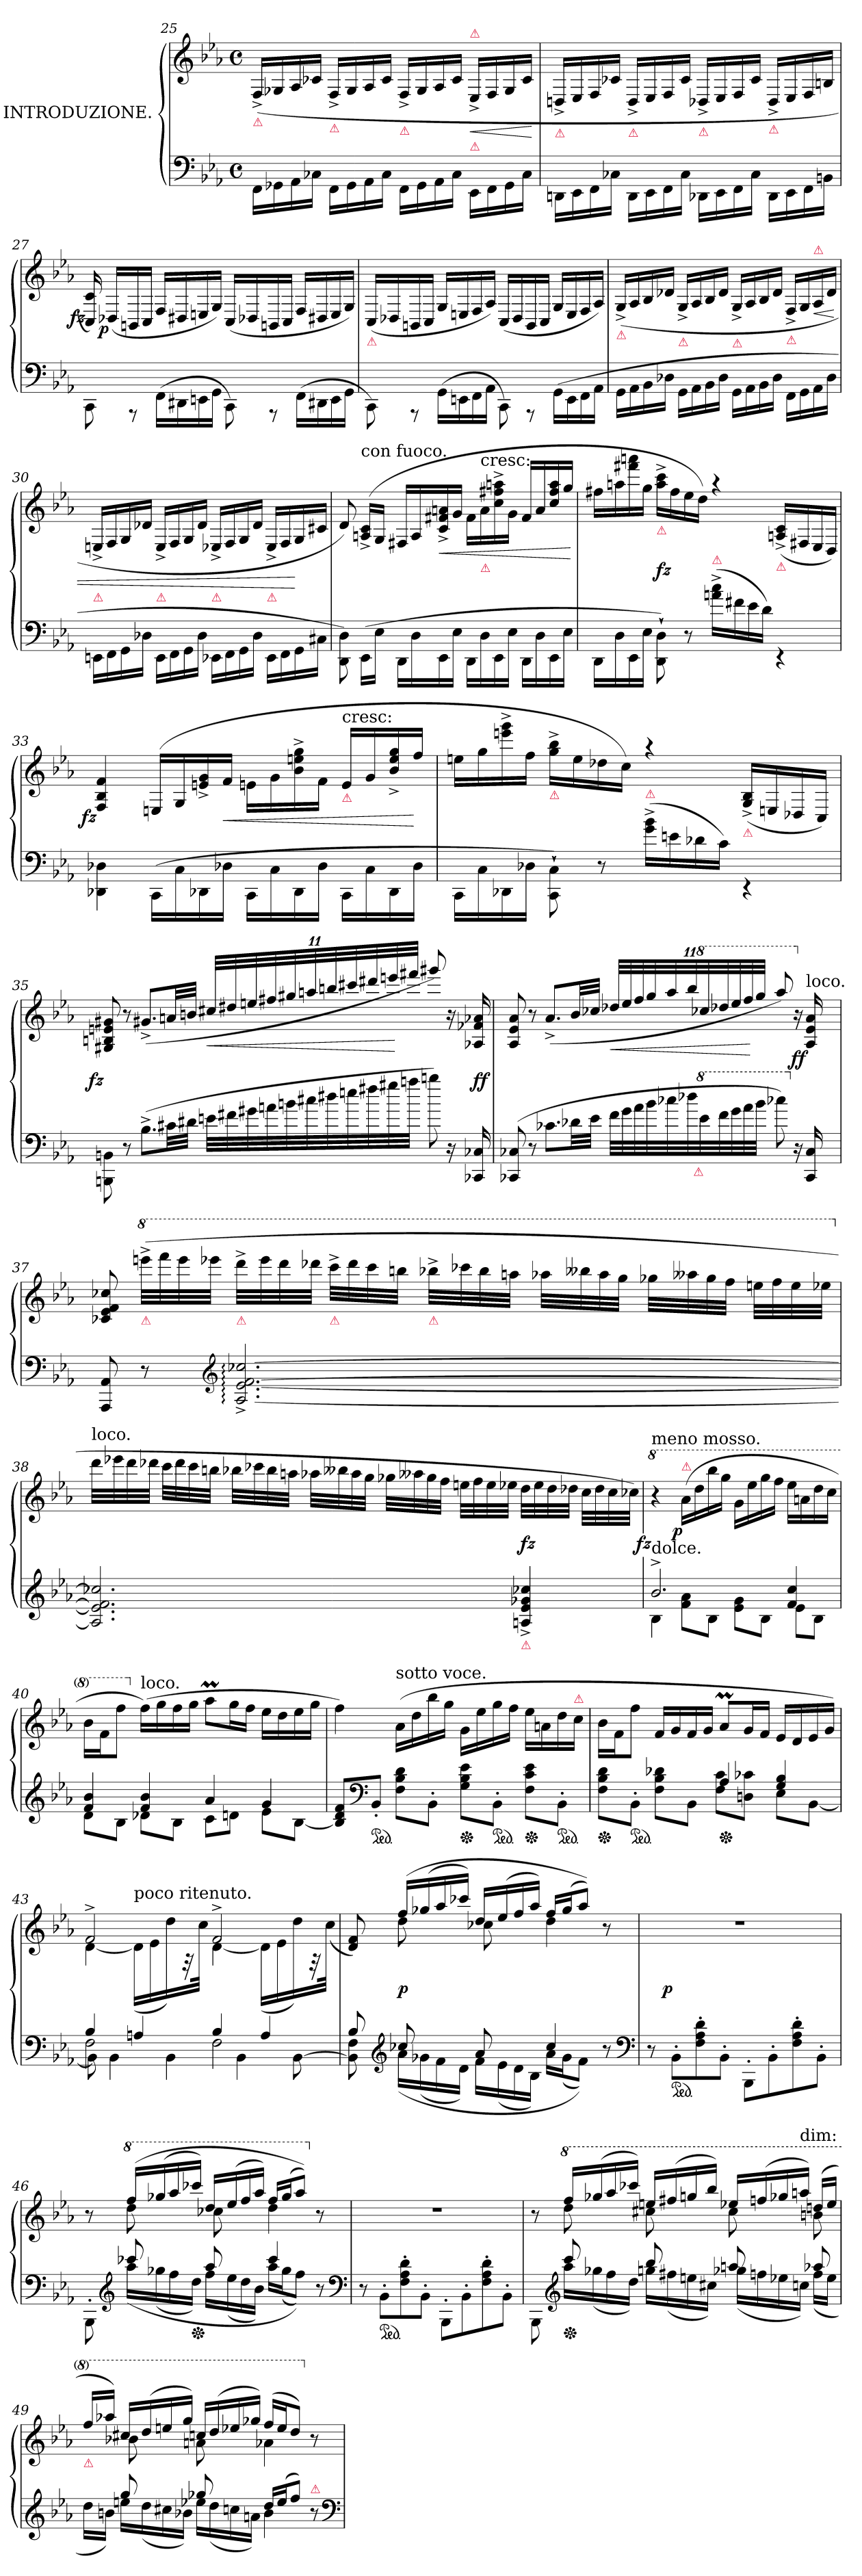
**kern	**kern	**dynam
*part1	*part1	*part1
*staff2	*staff1	*staff1/2
*I"INTRODUZIONE.	*	*
*clefF4	*clefG2	*
*k[b-e-a-]	*k[b-e-a-]	*
*M4/4	*M4/4	*
*met(c)	*met(c)	*
=25	=25	=25
!	!LO:TX:b:color=crimson:t=⚠	!
16FF\LL	(>16F^>/LL	.
16GG-X	16G-X	.
16AA-\	16A-/	.
16C-XJJ	16c-XJJ	.
!	!LO:TX:b:color=crimson:t=⚠	!
16FF\LL	16F^>/LL	.
16GG-\	16G-/	.
16AA-\	16A-/	.
16C-\JJ	16c-/JJ	.
!	!LO:TX:b:color=crimson:t=⚠	!
16FF\LL	16F^>/LL	.
16GG-\	16G-/	.
16AA-\	16A-/	.
16C-\JJ	16c-/JJ	.
!	!LO:TX:b:color=crimson:t=⚠	!
!	!LO:TX:a:color=crimson:t=⚠	!
!	!	!LO:HP:b
16EE-\LL	16E-^>/LL	<
16FF\	16F/	.
16GG-\	16G-/	.
16C-\JJ	16c-/JJ	.
.	.	[
=26	=26	=26
!	!LO:TX:b:color=crimson:t=⚠	!
16DDn\LL	16Dn^>/LL	.
16EE-\	16E-/	.
16FF\	16F/	.
16C-XJJ	16c-XJJ	.
!	!LO:TX:b:color=crimson:t=⚠	!
16DD\LL	16D^>/LL	.
16EE-\	16E-/	.
16FF\	16F/	.
16C-\JJ	16c-/JJ	.
!	!LO:TX:b:color=crimson:t=⚠	!
16DD-XLL	16D-X^>LL	.
16EE-\	16E-/	.
16FF\	16F/	.
16C-\JJ	16c-/JJ	.
!	!LO:TX:b:color=crimson:t=⚠	!
16DD-\LL	16D-^>/LL	.
16EE-\	16E-/	.
16FF\	16F/	.
16BBn\JJ	16Bn/JJ	.
=27	=27	=27
!	!	!LO:DY:rj
8CC\	16C/ 16c/)	fz
!	!	!LO:DY:rj
.	(>16D-XLL	p
8rAAA	16BBn/	.
.	16C/JJ	.
(<16FF\LL	16F/LL	.
16DD#X	16D#X	.
16EEn\	16En/	.
16GG\JJ	16G/JJ)	.
8CC\)	(>16C/LL	.
.	16D-X	.
8rAAA	16BBn/	.
.	16C/JJ	.
(<16FF\LL	16F/LL	.
16DD#X	16D#X	.
16EE\	16E/	.
16GG\JJ	16G/JJ)	.
=28	=28	=28
!	!LO:TX:b:color=crimson:t=⚠	!
8CC\)	(>16C/LL	.
.	16D-X	.
8rAAA	16BBn/	.
.	16C/JJ	.
(<16GG\LL	16G/LL	.
16EEn\	16En/	.
16FF\	16F/	.
16AA-\JJ	16A-/JJ)	.
8CC\)	(>16C/LL	.
.	16D-/	.
8rAAA	16BB/	.
.	16C/JJ	.
(<16GG\LL	16G/LL	.
16EE\	16E/	.
16FF\	16F/	.
16AA-\JJ	16A-/JJ)	.
=29	=29	=29
!	!LO:TX:b:color=crimson:t=⚠	!
16GG\LL	(>16G^>/LL	.
16AA-\	16A-/	.
16BB-\	16B-/	.
16D-XJJ	16d-XJJ	.
!	!LO:TX:b:color=crimson:t=⚠	!
16GG\LL	16G^>/LL	.
16AA-\	16A-/	.
16BB-\	16B-/	.
16D-\JJ	16d-/JJ	.
!	!LO:TX:b:color=crimson:t=⚠	!
16GG\LL	16G^>/LL	.
16AA-\	16A-/	.
16BB-\	16B-/	.
16D-\JJ	16d-/JJ	.
!	!LO:TX:b:color=crimson:t=⚠	!
16FF\LL	16F^>/LL	.
16GG\	16G/	.
!	!LO:TX:a:color=crimson:t=⚠	!
!	!	!LO:HP:b
16AA-\	16A-/	<
16D-\JJ	16d-/JJ	.
=30	=30	=30
!	!LO:TX:b:color=crimson:t=⚠	!
16EEn\LL	16En^>/LL	.
16FF\	16F/	.
16GG\	16G/	.
16D-XJJ	16d-XJJ	.
!	!LO:TX:b:color=crimson:t=⚠	!
16EE\LL	16E^>/LL	.
16FF\	16F/	.
16GG\	16G/	.
16D-\JJ	16d-/JJ	.
!	!LO:TX:b:color=crimson:t=⚠	!
16EE-XLL	16E-X^>LL	.
16FF\	16F/	.
16GG\	16G/	.
16D-\JJ	16d-/JJ	.
!	!LO:TX:b:color=crimson:t=⚠	!
16EE-\LL	16E-^>/LL	.
16FF\	16F/	.
16GG\	16G/	[
16C#XJJ	16c#XJJ	.
=31	=31	=31
8DD\ 8D\)	8d)	fz fz
!	!LO:TX:a:t=con fuoco.	!
(<16EE-\LL	(>16An^>/ 16c^>/LL	.
16E-\JJ	16G/JJ	.
16DD\LL	16F#X/LL	.
16D\	16A/	.
!	!	!LO:HP:b
16EE-	16c^> 16f#X^> 16an^>	<
16E-JJ	16gJJ	.
16DD\LL	16f#LL	.
!	!LO:TX:t=cresc&colon;	!
!	!LO:TX:b:color=crimson:t=⚠	!
16D	16a	.
16EE-	16cc^> 16ff#X^> 16aan^>	.
16E-JJ	16gJJ	.
16DD\LL	16f#/LL	.
16D	16a	.
16EE-	16cc 16ff# 16aa	.
16E-JJ	16ggJJ	.
.	.	[
=32	=32	=32
16DD\LL	16ff#XLL	.
16D	16aan	.
16EE-	16fff#X 16aaan	.
16E-JJ	16ggJJ	.
!	!LO:TX:b:color=crimson:t=⚠	!
8DD`>\ 8D`>\)	16aa^< 16ccc^<LL	fz
.	16ff#	.
8r	16ee-	.
.	16ddJJ)	.
!LO:TX:a:color=crimson:t=⚠	!	!
(>16an^<\ 16cc^<\LL	4raa	.
16f#X	.	.
16e-\	.	.
16d\JJ)	.	.
!	!LO:TX:b:color=crimson:t=⚠	!
4rEE	(<16An^>/ 16c^>/LL	.
.	16F#X	.
.	16E-/	.
.	16D/JJ)	.
=33	=33	=33
!	!	!LO:DY:rj
4DD-X\ 4D-X\	4F/ 4B-/ 4f/	fz
(>16CC\LL	(>16En/LL	.
16C\	16G/	.
16DD-X	16en^> 16g^>	.
!	!	!LO:HP:b
16D-XJJ	16fJJ	<
16CC\LL	16enLL	.
16C	16g	.
16DD-	16b-^> 16een^> 16gg^>	.
16D-JJ	16fJJ	.
!	!LO:TX:t=cresc&colon;	!
!	!LO:TX:b:color=crimson:t=⚠	!
16CC\LL	16e/LL	.
16C	16g	.
16DD-	16b-^> 16ee^> 16gg^>	.
16D-JJ	16ffJJ	[
=34	=34	=34
16CC\LL	16eenLL	.
16C	16gg	.
16DD-X	16eeen^< 16ggg^<	.
16D-XJJ	16ffJJ	.
!	!LO:TX:b:color=crimson:t=⚠	!
8CC`>\ 8C`>\)	16gg^< 16bb-^<LL	.
.	16ee	.
8r	16dd-X	.
.	16ccJJ)	.
!LO:TX:a:color=crimson:t=⚠	!	!
(>16g^<\ 16b-^<\LL	4raa	.
16en\	.	.
16d-X	.	.
16c\JJ)	.	.
!	!LO:TX:b:color=crimson:t=⚠	!
4rEE	(<16G^>/ 16B-^>/LL	.
.	16En/	.
.	16D-X/	.
.	16C/JJ)	.
=35	=35	=35
!	!	!LO:DY:rj
8BBBn\ 8BBn\	8G#X/ 8Bn/ 8en/ 8g#X/	fz
8r	8r	.
(<8.B-^>L	(>8.g#X^>L	.
32c#XLL	32anLL	.
32d#XJJJ	32bnJJJ	.
*Xtuplet	*	*
!	!	!LO:HP:b
44en\LLL	44cc#X/LLL	<
44f#X	44dd#X	.
44g#X	44een	.
44an\	44ff#X/	.
44bn\	44gg#X/	.
44cc#X	44aan	.
44dd#X	44bbn	.
44een	44ccc#X	.
44ff#X	44ddd#X	.
44gg#X	44eeen	.
44aanJJJ	44fff#XJJJ	[
8bbn)	8ggg#X/)	.
16r	16r	.
16CC-X 16C-X	16A-X 16f-X 16a-X	ff
=36	=36	=36
(<8CC-X 8C-X	8A- 8e- 8a-	.
8r	8r	.
8.c-XL	(>8.a-^</L	.
32d-XLL	32b-LL	.
32e-JJJ	32cc-XJJJ	.
!	!	!LO:HP:b
44f\LLL	44dd-X/LLL	<
44g\	44ee-/	.
44a-\	44ff/	.
44b-\	44gg/	.
44cc-X\	44aa-/	.
44dd-X	44bb-	.
*8va	*	*
*	*8va	*
!LO:TX:b:color=crimson:t=⚠	!	!
44ee-\	44ccc-X/	.
44ff\	44ddd-X/	.
44gg\	44eee-/	.
44aa-\	44fff/	.
44bb-\JJJ	44ggg/JJJ	[
8ccc-X)	8aaa-/)	.
*X8va	*	*
*	*X8va	*
16r	16r	.
!	!LO:TX:a:t=loco.	!
!	!	!LO:DY:rj
16CC- 16C-	16A- 16e- 16a-	ff
=37	=37	=37
8AAA- 8AA-	8c-X 8e- 8f 8cc-X	.
*	*8va	*
!	!LO:TX:b:color=crimson:t=⚠	!
8r	(>32eeeen^<LLL	.
.	32ffff	.
.	32eeee	.
.	32eeee-XJJJ	.
*clefG2	*	*
!	!LO:TX:b:color=crimson:t=⚠	!
[2.A-:^> [2.e-:^> [2.f:^> [2.cc-X:^>	32dddd^<LLL	.
.	32eeee-	.
.	32dddd	.
.	32dddd-XJJJ	.
!	!LO:TX:b:color=crimson:t=⚠	!
.	32cccc^<LLL	.
.	32dddd-	.
.	32cccc	.
.	32bbbnJJJ	.
!	!LO:TX:b:color=crimson:t=⚠	!
.	32bbb-X^<LLL	.
.	32cccc-X	.
.	32bbb-	.
.	32aaanJJJ	.
.	32aaa-XLLL	.
.	32bbb--X	.
.	32aaa-	.
.	32gggJJJ	.
.	32ggg-XLLL	.
.	32aaa--X	.
.	32ggg-	.
.	32fffJJJ	.
.	32eeenLLL	.
.	32fff	.
.	32eee	.
.	32eee-XJJJ	.
=38	=38	=38
*	*X8va	*
!	!LO:TX:a:t=loco.	!
2.A-] 2.e-] 2.f] 2.cc-X]	32dddLLL	.
.	32eee-X	.
.	32ddd	.
.	32ddd-XJJJ	.
.	32cccLLL	.
.	32ddd-	.
.	32ccc	.
.	32bbnJJJ	.
.	32bb-XLLL	.
.	32ccc-X	.
.	32bb-	.
.	32aanJJJ	.
.	32aa-XLLL	.
.	32bb--X	.
.	32aa-	.
.	32ggJJJ	.
.	32gg-XLLL	.
.	32aa--X	.
.	32gg-	.
.	32ffJJJ	.
.	32eenLLL	.
.	32ff	.
.	32ee	.
.	32ee-XJJJ	.
!LO:TX:b:color=crimson:t=⚠	!	!
4An^> 4e-^> 4g-X^> 4cc-X^>	32ddLLL	fz
.	32ee-	.
.	32dd	.
.	32dd-XJJJ	.
.	32ccLLL	.
.	32dd-	.
.	32cc	.
.	32cc-XJJJ)	.
=39	=39	=39
*^	*	*
*	*	*8va	*
!	!	!LO:TX:a:t=meno mosso.	!
!LO:TX:a:t=dolce.	!	!	!
!	!	!	!LO:DY:rj
2.b-^>	4B-	4r	fz
!	!	!LO:TX:a:color=crimson:t=⚠	!
!	!	!	!LO:DY:rj
.	8f 8a-L	(>16aa-LL	p
.	.	16ddd	.
.	8B-J	16bbb-	.
.	.	16gggJJ	.
.	8e- 8gL	16ggLL	.
.	.	16eee-	.
.	8B-J	16ggg	.
.	.	16fffJJ	.
4f 4cc	8e-L	16eee-LL	.
.	.	16aan	.
.	8B-J	16ddd	.
.	.	16cccJJ	.
=40	=40	=40	=40
4f 4b-	8dL	16bb-LL	.
.	.	16ffJ	.
.	8B-J	8fffJ	.
*	*	*X8va	*
!	!	!LO:TX:a:t=loco.	!
4f 4b-	8d-XL	(>16ffLL)	.
.	.	16gg	.
.	8B-J	16ff	.
.	.	16ggJJ	.
4a-	8cL	8aa-ML	.
.	8dnJ	16ggL	.
.	.	16ffJJ	.
4g	8e-L	16ee-LL	.
.	.	16dd	.
.	[8B-J	16ee-	.
.	.	16ggJJ	.
*v	*v	*	*
=41	=41	=41
8B-] 8d 8fL	4ff)	.
*clefF4	*	*
*ped	*	*
8BB-'<J	.	.
!	!LO:TX:a:t=sotto voce.	!
8F 8B- 8dL	(>16a-LL	.
.	16dd	.
8BB-'>J	16bb-	.
.	16ggJJ	.
*Xped	*	*
8G 8B- 8e-L	16gLL	.
.	16ee-	.
*ped	*	*
8BB-'>J	16gg	.
.	16ffJJ	.
*Xped	*	*
8F 8c 8e-L	16ee-LL	.
.	16an	.
*ped	*	*
8BB-'>J	16dd	.
!	!LO:TX:a:color=crimson:t=⚠	!
.	16ccJJ	.
=42	=42	=42
*^	*	*
*Xped	*	*	*
2ryy	8F 8B- 8dL	16b-LL	.
.	.	16fJ	.
*ped	*	*	*
.	8BB-'>J	8ffJ	.
.	8F 8B- 8d-XL	16fLL	.
.	.	16g	.
.	8BB-J	16f	.
.	.	16gJJ	.
*Xped	*	*	*
4A-	8F 8cL	8a-ML	.
.	8Dn 8c-XJ	16gL	.
.	.	16fJJ	.
4G 4B-	8E-L	16e-LL	.
.	.	16d	.
.	[<8BB-J	16e-	.
.	.	16gJJ)	.
=43	=43	=43	=43
*	*^	*^	*
4B-	2F	8BB-\]	2f^>	[4d	.
.	.	4BB-\	.	.	.
!	!	!	!	!LO:TX:a:t=poco ritenuto.	!
4An	.	.	.	(>16dLL]	.
.	.	.	.	16e-	.
.	.	4BB-\	.	16dd)	.
.	.	.	.	32r	.
.	.	.	.	32ccJJk	.
4B-	2F	.	2f^>	[4d	.
.	.	4BB-\	.	.	.
4A	.	.	.	(>16dLL]	.
.	.	.	.	16e-	.
.	.	[8BB-\	.	16dd)	.
.	.	.	.	32r	.
.	.	.	.	(>32ccJJk	.
*	*v	*v	*	*	*
=44	=44	=44	=44	=44
8B-	8BB-] 8F	8d 8f)	8ryy	.
*clefG2	*	*	*	*
8cc-X	(<16a-LL	(>16ffLL	8dd	p
.	(>16g-X	(<16gg-X	.	.
8ryy	16f	16aa-	8ryy	.
.	16dJJ)	16ccc-XJJ)	.	.
8a-	16fLL	16ddLL	8cc-X	.
.	(>16e-	(<16ee-	.	.
8ryy	16d	16ff	8ryy	.
.	16B-JJ)	16aa-JJ)	.	.
4cc-	16a-LL	16ffLL	4dd	.
.	(>16g-J	(<16gg-J	.	.
.	8fJ))	8aa-J))	.	.
8r	8ryy	8r	8ryy	.
*v	*v	*	*	*
*clefF4	*	*	*
=45	=45	=45	=45
8r	1rdd	8ryy	.
!	!	!	!LO:DY:rj
*ped	*	*	*
8BB-'>L	.	2..ryy	p
8F'> 8A-'> 8d'>	.	.	.
8BB-'>J	.	.	.
8BBB-'>\L	.	.	.
8BB-'>	.	.	.
8F'> 8A-'> 8d'>	.	.	.
8BB-'>J	.	.	.
=46	=46	=46	=46
*^	*	*	*
8ryy	8BBB-'>\	8r	8ryy	.
*clefG2	*	*	*	*
*	*	*8va	*	*
8ccc-X	(<16aa-LL	(>16fffLL	8ddd	.
.	(>16gg-X	(<16ggg-X	.	.
8ryy	16ff	16aaa-	8ryy	.
*Xped	*	*	*	*
.	16ddJJ)	16cccc-XJJ)	.	.
8aa-	16ffLL	16dddLL	8ccc-X	.
.	(>16ee-	(<16eee-	.	.
8ryy	16dd	16fff	8ryy	.
.	16b-JJ)	16aaa-JJ)	.	.
4ccc-	16aa-LL	16fffLL	4ddd	.
.	(>16gg-J	(<16ggg-J	.	.
.	8ffJ))	8aaa-J))	.	.
*	*	*X8va	*	*
8r	8ryy	8r	8ryy	.
*v	*v	*	*	*
*	*v	*v	*
*clefF4	*	*
=47	=47	=47
8r	1rdd	.
*ped	*	*
8BB-'>L	.	.
8F'> 8A-'> 8d'>	.	.
8BB-'>J	.	.
8BBB-'>\L	.	.
8BB-'>	.	.
8F'> 8A-'> 8d'>	.	.
8BB-'>J	.	.
=48	=48	=48
*^	*^	*
8ryy	8BBB-\	8r	8ryy	.
*clefG2	*	*	*	*
*	*	*8va	*	*
*Xped	*	*	*	*
8ccc	16aa-LL	16fffLL	8ddd	.
.	(>16gg-X	(<16ggg-X	.	.
8ryy	16ff	16aaa-	8ryy	.
.	16ddJJ)	16cccc-XJJ)	.	.
8bb-	16ggnLL	16eeenLL	8ccc#X	.
.	(>16ff#X	(<16fff#X	.	.
8ryy	16een	16gggn	8ryy	.
.	16cc#XJJ)	16bbb-JJ)	.	.
8aan	(>16gg-XLL	16eee-XLL	8ccc#	.
.	16ffn	(<16fffn	.	.
8ryy	16ee-X	16ggg-X	8ryy	.
!	!	!LO:TX:t=dim&colon;	!	!
.	16ccnJJ)	16aaanJJ)	.	.
8aa-X	(>16ffLL	(<16dddnLL	8bbn	.
.	16ee-JJ	16eee-JJ	.	.
=49	=49	=49	=49	=49
!	!	!LO:TX:b:color=crimson:t=⚠	!	!
8ryy	16ddLL	16fff/LL	8ryy	.
.	16bnJJ)	16aaa-XJJ)	.	.
8gg	16eenLL	16ccc#XLL	8bb-X	.
.	(>16dd	(<16ddd	.	.
8ryy	16cc#X	16eeen	8ryy	.
.	16b-XJJ)	16gggJJ)	.	.
8gg-X	16ee-XLL	16cccnLL	8aan	.
.	(>16dd	(<16ddd	.	.
8ryy	16ccn	16eee-X	8ryy	.
.	16anJJ)	16ggg-XJJ)	.	.
16ddLL	4b-	(<16fffLL	4aa-X	.
(<16ee-J	.	16eee-J	.	.
8ffJ)	.	8dddJ)	.	.
*	*	*X8va	*	*
!LO:TX:a:color=crimson:t=⚠	!	!	!	!
8r	8ryy	8r	8ryy	.
*v	*v	*	*	*
*	*v	*v	*
*clefF4	*	*
=	=	=
*-	*-	*-
